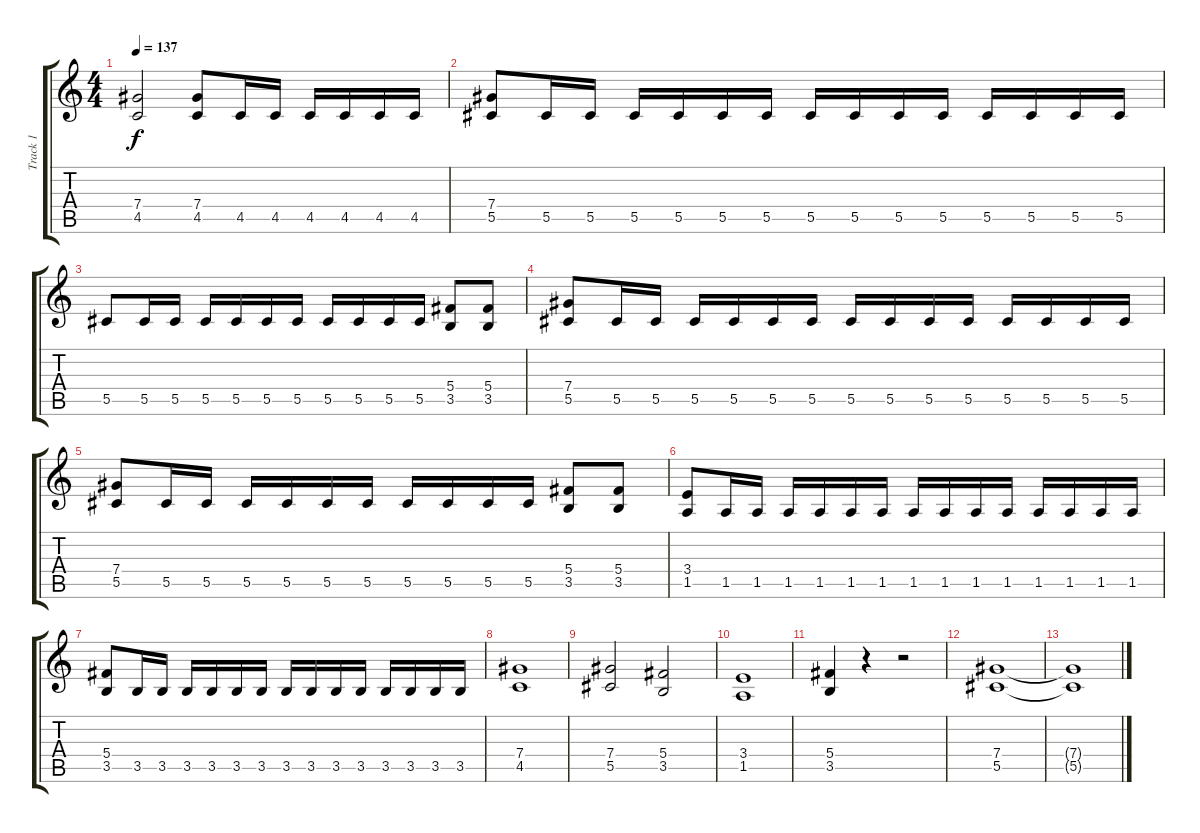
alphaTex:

\track ("Track 1" "Track 1") {instrument distortionguitar}
\staff {score tabs}
\tuning (Eb4 Bb3 Gb3 Db3 Ab2 Eb2) {hide}
\ts (4 4)
\tempo 137
\clef g2
\ks c
(7.4 4.5).2{dy f} (7.4 4.5).8 4.5.16 4.5.16 4.5.16 4.5.16 4.5.16 4.5.16 |
(7.4 5.5).8 5.5.16 5.5.16 5.5.16 5.5.16 5.5.16 5.5.16 5.5.16 5.5.16 5.5.16 5.5.16 5.5.16 5.5.16 5.5.16 5.5.16 |
5.5.8 5.5.16 5.5.16 5.5.16 5.5.16 5.5.16 5.5.16 5.5.16 5.5.16 5.5.16 5.5.16 (5.4 3.5).8 (5.4 3.5).8 |
(7.4 5.5).8 5.5.16 5.5.16 5.5.16 5.5.16 5.5.16 5.5.16 5.5.16 5.5.16 5.5.16 5.5.16 5.5.16 5.5.16 5.5.16 5.5.16 |
(7.4 5.5).8 5.5.16 5.5.16 5.5.16 5.5.16 5.5.16 5.5.16 5.5.16 5.5.16 5.5.16 5.5.16 (5.4 3.5).8 (5.4 3.5).8 |
(3.4 1.5).8 1.5.16 1.5.16 1.5.16 1.5.16 1.5.16 1.5.16 1.5.16 1.5.16 1.5.16 1.5.16 1.5.16 1.5.16 1.5.16 1.5.16 |
(5.4 3.5).8 3.5.16 3.5.16 3.5.16 3.5.16 3.5.16 3.5.16 3.5.16 3.5.16 3.5.16 3.5.16 3.5.16 3.5.16 3.5.16 3.5.16 |
(7.4 4.5).1 |
(7.4 5.5).2 (5.4 3.5).2 |
(3.4 1.5).1 |
(5.4 3.5).4 r.4 r.2 |
(7.4 5.5).1 |
(7.4{t} 5.5{t}).1
